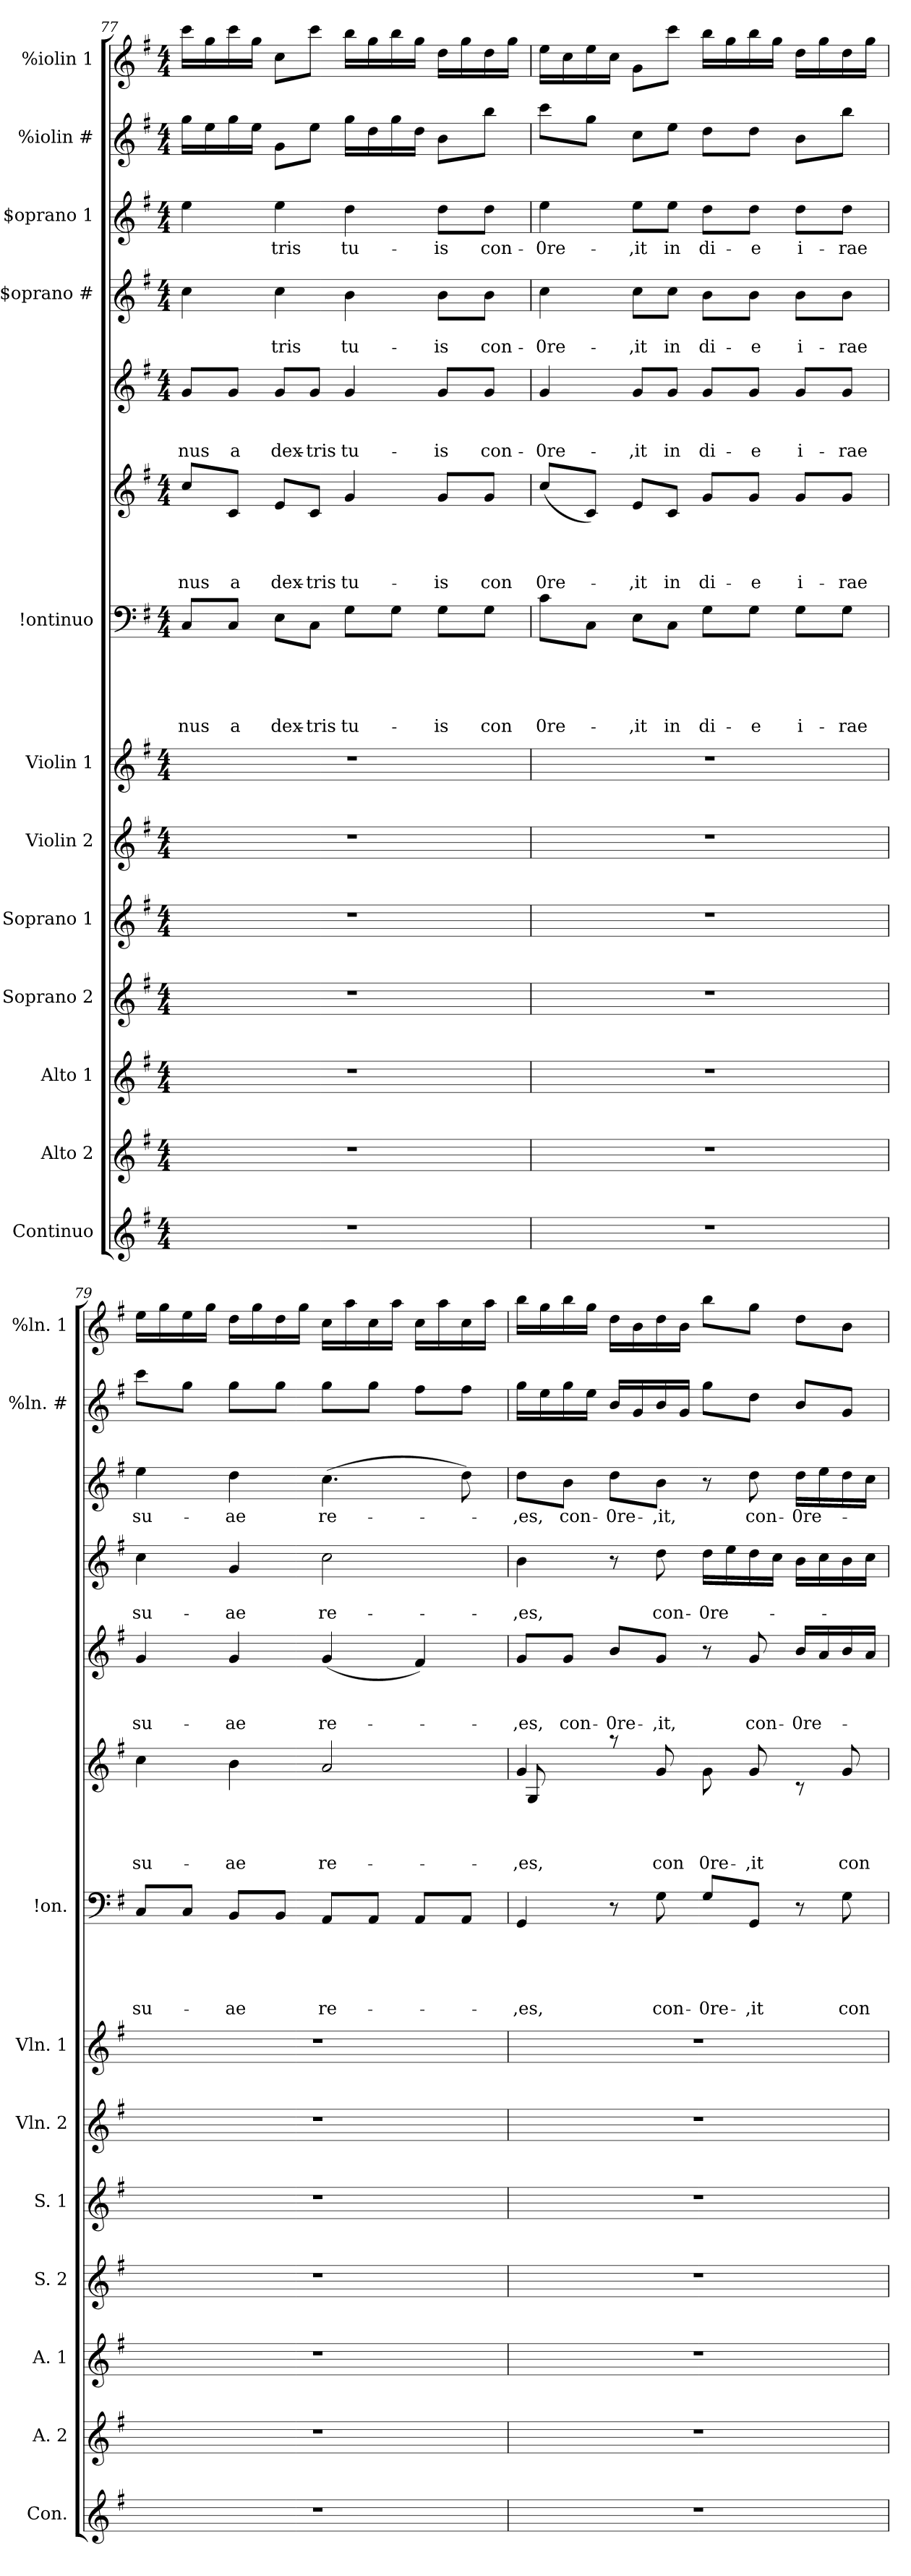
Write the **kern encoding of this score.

**kern	**kern	**kern	**kern	**kern	**kern	**kern	**kern	**text	**text	**text	**text	**text	**kern	**text	**text	**text	**text	**kern	**text	**text	**text	**kern	**text	**text	**kern	**text	**kern	**kern
*part14	*part13	*part12	*part11	*part10	*part9	*part8	*part7	*part7	*part7	*part7	*part7	*part7	*part6	*part6	*part6	*part6	*part6	*part5	*part5	*part5	*part5	*part4	*part4	*part4	*part3	*part3	*part2	*part1
*staff14	*staff13	*staff12	*staff11	*staff10	*staff9	*staff8	*staff7	*staff7	*staff7	*staff7	*staff7	*staff7	*staff6	*staff6	*staff6	*staff6	*staff6	*staff5	*staff5	*staff5	*staff5	*staff4	*staff4	*staff4	*staff3	*staff3	*staff2	*staff1
*I"Continuo	*I"Alto 2	*I"Alto 1	*I"Soprano 2	*I"Soprano 1	*I"Violin 2	*I"Violin 1	*I"!ontinuo	*	*	*	*	*	*I""lto #	*	*	*	*	*I""lto 1	*	*	*	*I"$oprano #	*	*	*I"$oprano 1	*	*I"%iolin #	*I"%iolin 1
*I'Con.	*I'A. 2	*I'A. 1	*I'S. 2	*I'S. 1	*I'Vln. 2	*I'Vln. 1	*I'!on.	*	*	*	*	*	*	*	*	*	*	*	*	*	*	*	*	*	*	*	*I'%ln. #	*I'%ln. 1
*clefG2	*clefG2	*clefG2	*clefG2	*clefG2	*clefG2	*clefG2	*clefF4	*	*	*	*	*	*clefG2	*	*	*	*	*clefG2	*	*	*	*clefG2	*	*	*clefG2	*	*clefG2	*clefG2
*k[f#]	*k[f#]	*k[f#]	*k[f#]	*k[f#]	*k[f#]	*k[f#]	*k[f#]	*	*	*	*	*	*k[f#]	*	*	*	*	*k[f#]	*	*	*	*k[f#]	*	*	*k[f#]	*	*k[f#]	*k[f#]
*G:	*G:	*G:	*G:	*G:	*G:	*G:	*G:	*	*	*	*	*	*G:	*	*	*	*	*G:	*	*	*	*G:	*	*	*G:	*	*G:	*G:
*M4/4	*M4/4	*M4/4	*M4/4	*M4/4	*M4/4	*M4/4	*M4/4	*	*	*	*	*	*M4/4	*	*	*	*	*M4/4	*	*	*	*M4/4	*	*	*M4/4	*	*M4/4	*M4/4
=77	=77	=77	=77	=77	=77	=77	=77	=77	=77	=77	=77	=77	=77	=77	=77	=77	=77	=77	=77	=77	=77	=77	=77	=77	=77	=77	=77	=77
!	!	!	!	!	!	!	!	!	!	!	!	!LO:LY:a	!	!	!	!	!LO:LY:b	!	!	!	!LO:LY:b	!	!	!	!	!	!	!
1r	1r	1r	1r	1r	1r	1r	8C/L	.	.	.	.	-nus	8cc/L	.	.	.	-nus	8g/L	.	.	-nus	4cc\	.	.	4ee\	.	16gg\LL	16ccc\LL
.	.	.	.	.	.	.	.	.	.	.	.	.	.	.	.	.	.	.	.	.	.	.	.	.	.	.	16ee\	16gg\
!	!	!	!	!	!	!	!	!	!	!	!	!LO:LY:a	!	!	!	!	!LO:LY:b	!	!	!	!LO:LY:b	!	!	!	!	!	!	!
.	.	.	.	.	.	.	8C/J	.	.	.	.	a	8c/J	.	.	.	a	8g/J	.	.	a	.	.	.	.	.	16gg\	16ccc\
.	.	.	.	.	.	.	.	.	.	.	.	.	.	.	.	.	.	.	.	.	.	.	.	.	.	.	16ee\JJ	16gg\JJ
!	!	!	!	!	!	!	!	!	!	!	!	!LO:LY:a	!	!	!	!	!LO:LY:b	!	!	!	!LO:LY:b	!	!	!LO:LY:b	!	!LO:LY:b	!	!
.	.	.	.	.	.	.	8E\L	.	.	.	.	dex-	8e/L	.	.	.	dex-	8g/L	.	.	dex-	4cc\	.	-tris	4ee\	-tris	8g\L	8cc\L
!	!	!	!	!	!	!	!	!	!	!	!	!LO:LY:a	!	!	!	!	!LO:LY:b	!	!	!	!LO:LY:b	!	!	!	!	!	!	!
.	.	.	.	.	.	.	8C\J	.	.	.	.	-tris	8c/J	.	.	.	-tris	8g/J	.	.	-tris	.	.	.	.	.	8ee\J	8ccc\J
!	!	!	!	!	!	!	!	!	!	!	!	!LO:LY:a	!	!	!	!	!LO:LY:b	!	!	!	!LO:LY:b	!	!	!LO:LY:b	!	!LO:LY:b	!	!
.	.	.	.	.	.	.	8G\L	.	.	.	.	tu-	4g/	.	.	.	tu-	4g/	.	.	tu-	4b\	.	tu-	4dd\	tu-	16gg\LL	16bb\LL
.	.	.	.	.	.	.	.	.	.	.	.	.	.	.	.	.	.	.	.	.	.	.	.	.	.	.	16dd\	16gg\
.	.	.	.	.	.	.	8G\J	.	.	.	.	.	.	.	.	.	.	.	.	.	.	.	.	.	.	.	16gg\	16bb\
.	.	.	.	.	.	.	.	.	.	.	.	.	.	.	.	.	.	.	.	.	.	.	.	.	.	.	16dd\JJ	16gg\JJ
!	!	!	!	!	!	!	!	!	!	!	!	!LO:LY:a	!	!	!	!	!LO:LY:b	!	!	!	!LO:LY:b	!	!	!LO:LY:b	!	!LO:LY:b	!	!
.	.	.	.	.	.	.	8G\L	.	.	.	.	-is	8g/L	.	.	.	-is	8g/L	.	.	-is	8b\L	.	-is	8dd\L	-is	8b\L	16dd\LL
.	.	.	.	.	.	.	.	.	.	.	.	.	.	.	.	.	.	.	.	.	.	.	.	.	.	.	.	16gg\
!	!	!	!	!	!	!	!	!	!	!	!	!LO:LY:a	!	!	!	!	!LO:LY:b	!	!	!	!LO:LY:b	!	!	!LO:LY:b	!	!LO:LY:b	!	!
.	.	.	.	.	.	.	8G\J	.	.	.	.	con	8g/J	.	.	.	con	8g/J	.	.	con-	8b\J	.	con-	8dd\J	con-	8bb\J	16dd\
.	.	.	.	.	.	.	.	.	.	.	.	.	.	.	.	.	.	.	.	.	.	.	.	.	.	.	.	16gg\JJ
!!LO:PB:g=z
=78	=78	=78	=78	=78	=78	=78	=78	=78	=78	=78	=78	=78	=78	=78	=78	=78	=78	=78	=78	=78	=78	=78	=78	=78	=78	=78	=78	=78
!	!	!	!	!	!	!	!	!	!	!	!	!LO:LY:a	!	!	!	!	!LO:LY:b	!	!	!	!LO:LY:b	!	!	!LO:LY:b	!	!LO:LY:b	!	!
1r	1r	1r	1r	1r	1r	1r	8c\L	.	.	.	.	0re-	(<8cc/L	.	.	.	0re-	4g/	.	.	-0re-	4cc\	.	-0re-	4ee\	-0re-	8ccc\L	16ee\LL
.	.	.	.	.	.	.	.	.	.	.	.	.	.	.	.	.	.	.	.	.	.	.	.	.	.	.	.	16cc\
.	.	.	.	.	.	.	8C\J	.	.	.	.	.	8c/J)	.	.	.	.	.	.	.	.	.	.	.	.	.	8gg\J	16ee\
.	.	.	.	.	.	.	.	.	.	.	.	.	.	.	.	.	.	.	.	.	.	.	.	.	.	.	.	16cc\JJ
!	!	!	!	!	!	!	!	!	!	!	!	!LO:LY:a	!	!	!	!	!LO:LY:b	!	!	!	!LO:LY:b	!	!	!LO:LY:b	!	!LO:LY:b	!	!
.	.	.	.	.	.	.	8E\L	.	.	.	.	-,it	8e/L	.	.	.	-,it	8g/L	.	.	-,it	8cc\L	.	-,it	8ee\L	-,it	8cc\L	8g\L
!	!	!	!	!	!	!	!	!	!	!	!	!LO:LY:a	!	!	!	!	!LO:LY:b	!	!	!	!LO:LY:b	!	!	!LO:LY:b	!	!LO:LY:b	!	!
.	.	.	.	.	.	.	8C\J	.	.	.	.	in	8c/J	.	.	.	in	8g/J	.	.	in	8cc\J	.	in	8ee\J	in	8ee\J	8ccc\J
!	!	!	!	!	!	!	!	!	!	!	!	!LO:LY:a	!	!	!	!	!LO:LY:b	!	!	!	!LO:LY:b	!	!	!LO:LY:b	!	!LO:LY:b	!	!
.	.	.	.	.	.	.	8G\L	.	.	.	.	di-	8g/L	.	.	.	di-	8g/L	.	.	di-	8b\L	.	di-	8dd\L	di-	8dd\L	16bb\LL
.	.	.	.	.	.	.	.	.	.	.	.	.	.	.	.	.	.	.	.	.	.	.	.	.	.	.	.	16gg\
!	!	!	!	!	!	!	!	!	!	!	!	!LO:LY:a	!	!	!	!	!LO:LY:b	!	!	!	!LO:LY:b	!	!	!LO:LY:b	!	!LO:LY:b	!	!
.	.	.	.	.	.	.	8G\J	.	.	.	.	-e	8g/J	.	.	.	-e	8g/J	.	.	-e	8b\J	.	-e	8dd\J	-e	8dd\J	16bb\
.	.	.	.	.	.	.	.	.	.	.	.	.	.	.	.	.	.	.	.	.	.	.	.	.	.	.	.	16gg\JJ
!	!	!	!	!	!	!	!	!	!	!	!	!LO:LY:a	!	!	!	!	!LO:LY:b	!	!	!	!LO:LY:b	!	!	!LO:LY:b	!	!LO:LY:b	!	!
.	.	.	.	.	.	.	8G\L	.	.	.	.	i-	8g/L	.	.	.	i-	8g/L	.	.	i-	8b\L	.	i-	8dd\L	i-	8b\L	16dd\LL
.	.	.	.	.	.	.	.	.	.	.	.	.	.	.	.	.	.	.	.	.	.	.	.	.	.	.	.	16gg\
!	!	!	!	!	!	!	!	!	!	!	!	!LO:LY:a	!	!	!	!	!LO:LY:b	!	!	!	!LO:LY:b	!	!	!LO:LY:b	!	!LO:LY:b	!	!
.	.	.	.	.	.	.	8G\J	.	.	.	.	-rae	8g/J	.	.	.	-rae	8g/J	.	.	-rae	8b\J	.	-rae	8dd\J	-rae	8bb\J	16dd\
.	.	.	.	.	.	.	.	.	.	.	.	.	.	.	.	.	.	.	.	.	.	.	.	.	.	.	.	16gg\JJ
=79	=79	=79	=79	=79	=79	=79	=79	=79	=79	=79	=79	=79	=79	=79	=79	=79	=79	=79	=79	=79	=79	=79	=79	=79	=79	=79	=79	=79
!	!	!	!	!	!	!	!	!	!	!	!	!LO:LY:a	!	!	!	!	!LO:LY:b	!	!	!	!LO:LY:b	!	!	!LO:LY:b	!	!LO:LY:b	!	!
1r	1r	1r	1r	1r	1r	1r	8C/L	.	.	.	.	su-	4cc\	.	.	.	su-	4g/	.	.	su-	4cc\	.	su-	4ee\	su-	8ccc\L	16ee\LL
.	.	.	.	.	.	.	.	.	.	.	.	.	.	.	.	.	.	.	.	.	.	.	.	.	.	.	.	16gg\
.	.	.	.	.	.	.	8C/J	.	.	.	.	.	.	.	.	.	.	.	.	.	.	.	.	.	.	.	8gg\J	16ee\
.	.	.	.	.	.	.	.	.	.	.	.	.	.	.	.	.	.	.	.	.	.	.	.	.	.	.	.	16gg\JJ
!	!	!	!	!	!	!	!	!	!	!	!	!LO:LY:a	!	!	!	!	!LO:LY:b	!	!	!	!LO:LY:b	!	!	!LO:LY:b	!	!LO:LY:b	!	!
.	.	.	.	.	.	.	8BB/L	.	.	.	.	-ae	4b\	.	.	.	-ae	4g/	.	.	-ae	4g/	.	-ae	4dd\	-ae	8gg\L	16dd\LL
.	.	.	.	.	.	.	.	.	.	.	.	.	.	.	.	.	.	.	.	.	.	.	.	.	.	.	.	16gg\
.	.	.	.	.	.	.	8BB/J	.	.	.	.	.	.	.	.	.	.	.	.	.	.	.	.	.	.	.	8gg\J	16dd\
.	.	.	.	.	.	.	.	.	.	.	.	.	.	.	.	.	.	.	.	.	.	.	.	.	.	.	.	16gg\JJ
!	!	!	!	!	!	!	!	!	!	!	!	!LO:LY:a	!	!	!	!	!LO:LY:b	!	!	!	!LO:LY:b	!	!	!LO:LY:b	!	!LO:LY:b	!	!
.	.	.	.	.	.	.	8AA/L	.	.	.	.	re-	2a/	.	.	.	re-	(<4g/	.	.	re-	2cc\	.	re-	(>4.cc\	re-	8gg\L	16cc\LL
.	.	.	.	.	.	.	.	.	.	.	.	.	.	.	.	.	.	.	.	.	.	.	.	.	.	.	.	16aa\
.	.	.	.	.	.	.	8AA/J	.	.	.	.	.	.	.	.	.	.	.	.	.	.	.	.	.	.	.	8gg\J	16cc\
.	.	.	.	.	.	.	.	.	.	.	.	.	.	.	.	.	.	.	.	.	.	.	.	.	.	.	.	16aa\JJ
.	.	.	.	.	.	.	8AA/L	.	.	.	.	.	.	.	.	.	.	4f#/)	.	.	.	.	.	.	.	.	8ff#\L	16cc\LL
.	.	.	.	.	.	.	.	.	.	.	.	.	.	.	.	.	.	.	.	.	.	.	.	.	.	.	.	16aa\
.	.	.	.	.	.	.	8AA/J	.	.	.	.	.	.	.	.	.	.	.	.	.	.	.	.	.	8dd\)	.	8ff#\J	16cc\
.	.	.	.	.	.	.	.	.	.	.	.	.	.	.	.	.	.	.	.	.	.	.	.	.	.	.	.	16aa\JJ
!!LO:PB:g=z
=80	=80	=80	=80	=80	=80	=80	=80	=80	=80	=80	=80	=80	=80	=80	=80	=80	=80	=80	=80	=80	=80	=80	=80	=80	=80	=80	=80	=80
!	!	!	!	!	!	!	!	!	!	!	!	!LO:LY:a	!	!	!	!	!LO:LY:b	!	!	!	!LO:LY:b	!	!	!LO:LY:b	!	!LO:LY:b	!	!
*	*	*	*	*	*	*	*	*	*	*	*	*	*^	*	*	*	*	*	*	*	*	*	*	*	*	*	*	*
1r	1r	1r	1r	1r	1r	1r	4GG/	.	.	.	.	-,es,	4g/	8G/	.	.	.	-,es,	8g/L	.	.	-,es,	4b\	.	-,es,	8dd\L	-,es,	16gg\LL	16bb\LL
.	.	.	.	.	.	.	.	.	.	.	.	.	.	.	.	.	.	.	.	.	.	.	.	.	.	.	.	16ee\	16gg\
!	!	!	!	!	!	!	!	!	!	!	!	!	!	!	!	!	!	!	!	!	!	!LO:LY:b	!	!	!	!	!LO:LY:b	!	!
.	.	.	.	.	.	.	.	.	.	.	.	.	.	4.ryy	.	.	.	.	8g/J	.	.	con-	.	.	.	8b\J	con-	16gg\	16bb\
.	.	.	.	.	.	.	.	.	.	.	.	.	.	.	.	.	.	.	.	.	.	.	.	.	.	.	.	16ee\JJ	16gg\JJ
!	!	!	!	!	!	!	!	!	!	!	!	!	!	!	!	!	!	!	!	!	!	!LO:LY:b	!	!	!	!	!LO:LY:b	!	!
.	.	.	.	.	.	.	8r	.	.	.	.	.	8raa	.	.	.	.	.	8b/L	.	.	-0re-	8r	.	.	8dd\L	-0re-	16b/LL	16dd\LL
.	.	.	.	.	.	.	.	.	.	.	.	.	.	.	.	.	.	.	.	.	.	.	.	.	.	.	.	16g/	16b\
!	!	!	!	!	!	!	!	!	!	!	!	!LO:LY:a	!	!	!	!	!	!LO:LY:b	!	!	!	!LO:LY:b	!	!	!LO:LY:b	!	!LO:LY:b	!	!
.	.	.	.	.	.	.	8G\	.	.	.	.	con-	8g/	.	.	.	.	con-	8g/J	.	.	-,it,	8dd\	.	con-	8b\J	-,it,	16b/	16dd\
.	.	.	.	.	.	.	.	.	.	.	.	.	.	.	.	.	.	.	.	.	.	.	.	.	.	.	.	16g/JJ	16b\JJ
!	!	!	!	!	!	!	!	!	!	!	!	!LO:LY:a	!	!	!	!	!	!LO:LY:b	!	!	!	!	!	!	!LO:LY:b	!	!	!	!
.	.	.	.	.	.	.	8G/L	.	.	.	.	-0re-	2ryy	8g\	.	.	.	-0re-	8r	.	.	.	16dd\LL	.	-0re-	8r	.	8gg\L	8bb\L
.	.	.	.	.	.	.	.	.	.	.	.	.	.	.	.	.	.	.	.	.	.	.	16ee\	.	.	.	.	.	.
!	!	!	!	!	!	!	!	!	!	!	!	!LO:LY:a	!	!	!	!	!	!LO:LY:b	!	!	!	!LO:LY:b	!	!	!	!	!LO:LY:b	!	!
.	.	.	.	.	.	.	8GG/J	.	.	.	.	-,it	.	8g/	.	.	.	-,it	8g/	.	.	con-	16dd\	.	.	8dd\	con-	8dd\J	8gg\J
.	.	.	.	.	.	.	.	.	.	.	.	.	.	.	.	.	.	.	.	.	.	.	16cc\JJ	.	.	.	.	.	.
!	!	!	!	!	!	!	!	!	!	!	!	!	!	!	!	!	!	!	!	!	!	!LO:LY:b	!	!	!	!	!LO:LY:b	!	!
.	.	.	.	.	.	.	8r	.	.	.	.	.	.	8rc	.	.	.	.	16b/LL	.	.	-0re-	16b\LL	.	.	16dd\LL	-0re-	8b/L	8dd\L
.	.	.	.	.	.	.	.	.	.	.	.	.	.	.	.	.	.	.	16a/	.	.	.	16cc\	.	.	16ee\	.	.	.
!	!	!	!	!	!	!	!	!	!	!	!	!LO:LY:a	!	!	!	!	!	!LO:LY:b	!	!	!	!	!	!	!	!	!	!	!
.	.	.	.	.	.	.	8G\	.	.	.	.	con-	.	8g/	.	.	.	con-	16b/	.	.	.	16b\	.	.	16dd\	.	8g/J	8b\J
.	.	.	.	.	.	.	.	.	.	.	.	.	.	.	.	.	.	.	16a/JJ	.	.	.	16cc\JJ	.	.	16cc\JJ	.	.	.
*	*	*	*	*	*	*	*	*	*	*	*	*	*v	*v	*	*	*	*	*	*	*	*	*	*	*	*	*	*	*
=	=	=	=	=	=	=	=	=	=	=	=	=	=	=	=	=	=	=	=	=	=	=	=	=	=	=	=	=
*-	*-	*-	*-	*-	*-	*-	*-	*-	*-	*-	*-	*-	*-	*-	*-	*-	*-	*-	*-	*-	*-	*-	*-	*-	*-	*-	*-	*-
